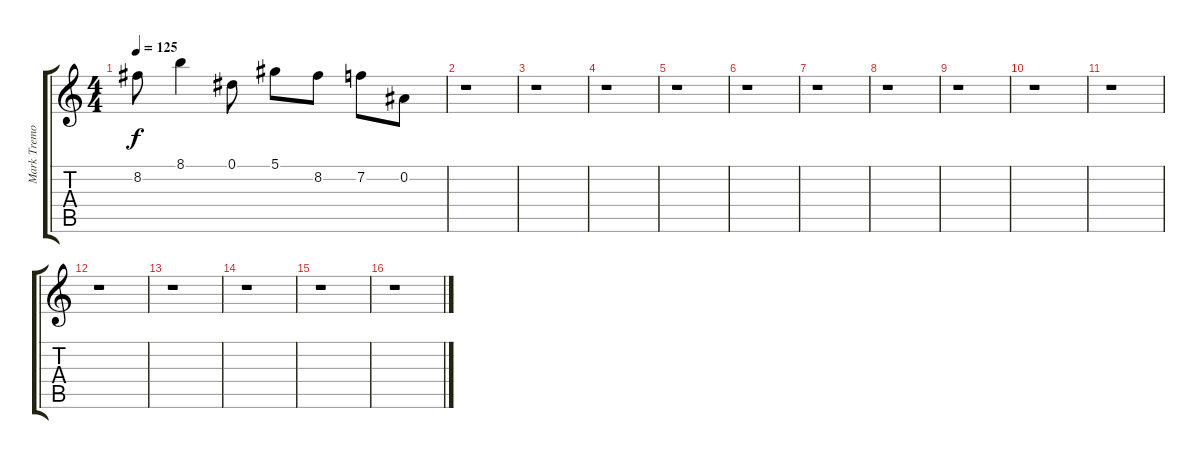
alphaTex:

\track ("Mark Tremonti - Acoustic" "Mark Tremo") {instrument acousticguitarsteel}
\staff {score tabs}
\tuning (Eb4 Bb3 Gb3 Db3 Ab2 Eb2) {hide}
\ts (4 4)
\tempo 125
\clef g2
\ks c
8.2.8{dy f} 8.1.4 0.1.8 5.1.8 8.2.8 7.2.8 0.2.8 |
r.1 |
r.1 |
r.1 |
r.1 |
r.1 |
r.1 |
r.1 |
r.1 |
r.1 |
r.1 |
r.1 |
r.1 |
r.1 |
r.1 |
r.1
